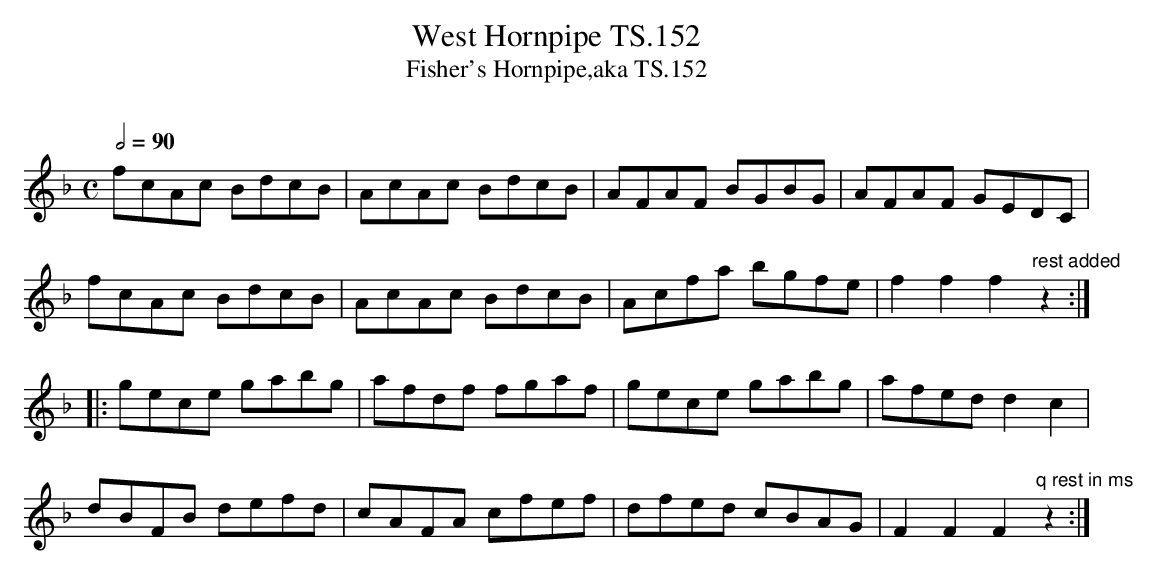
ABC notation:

X:1
T:West Hornpipe TS.152
T:Fisher's Hornpipe,aka TS.152
M:C
L:1/8
Q:1/2=90
O:
K:F
fcAc BdcB|AcAc BdcB|AFAF BGBG|AFAF GEDC|
fcAc BdcB|AcAc BdcB|Acfa bgfe|f2f2f2"rest added"z2:|
|:gece gabg|afdf fgaf|gece gabg|afedd2c2|
dBFB defd|cAFA cfef|dfed cBAG|F2F2F2"q rest in ms"z2:|]
